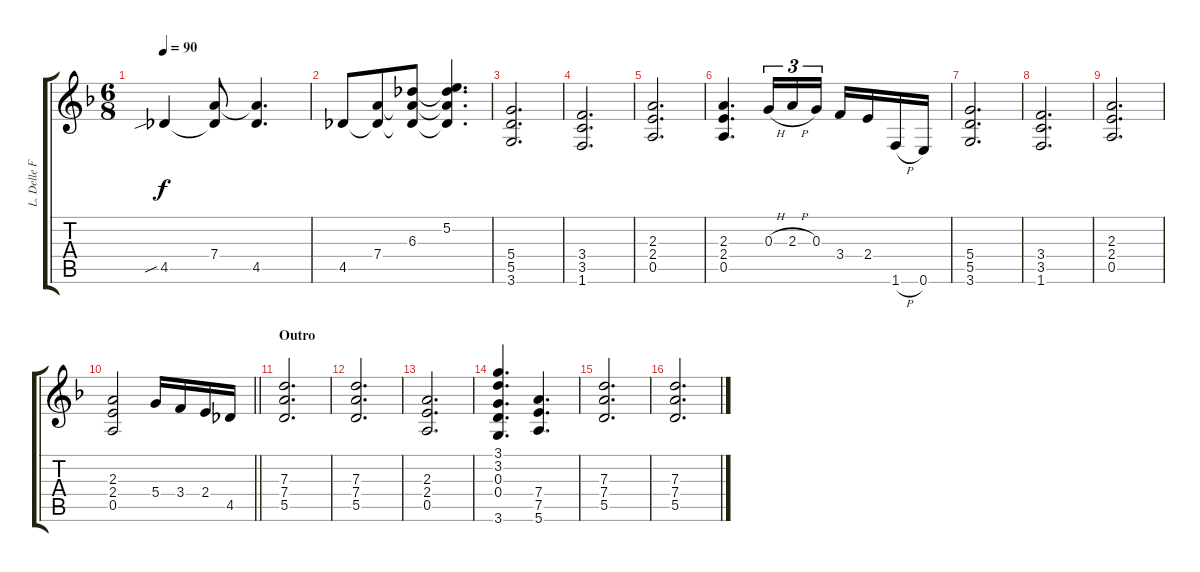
\track ("L. Delle Fave (Dist. Guitar R)" "L. Delle F") {instrument overdrivenguitar}
\staff {score tabs}
\tuning (E4 B3 G3 D3 A2 E2) {hide}
\ts (6 8)
\tempo 90
\clef g2
\ks dminor
4.5{sib}.4{dy f} (7.4 4.5{t}).8 (7.4{t} 4.5).4{d} |
4.5.8 (7.4 4.5{t}).8 (6.3 7.4{t} 4.5{t}).8 (5.2 6.3{t} 7.4{t} 4.5{t}).4{d} |
(5.4 5.5 3.6).2{d} |
(3.4 3.5 1.6).2{d} |
(2.3 2.4 0.5).2{d} |
(2.3 2.4 0.5).4{d} 0.3{h}.16{tu (3 2)} 2.3{h}.16{tu (3 2)} 0.3.16{tu (3 2) beam splitsecondary} 3.4.16 2.4.16 1.6{h}.16 0.6.16 |
(5.4 5.5 3.6).2{d} |
(3.4 3.5 1.6).2{d} |
(2.3 2.4 0.5).2{d} |
\barLineRight lightlight
(2.3 2.4 0.5).2 5.4.16 3.4.16 2.4.16 4.5.16 |
\section ("" "Outro")
(7.3 7.4 5.5).2{d} |
(7.3 7.4 5.5).2{d} |
(2.3 2.4 0.5).2{d} |
(3.1 3.2 0.3 0.4 3.6).4{d} (7.4 7.5 5.6).4{d} |
(7.3 7.4 5.5).2{d} |
(7.3 7.4 5.5).2{d}
